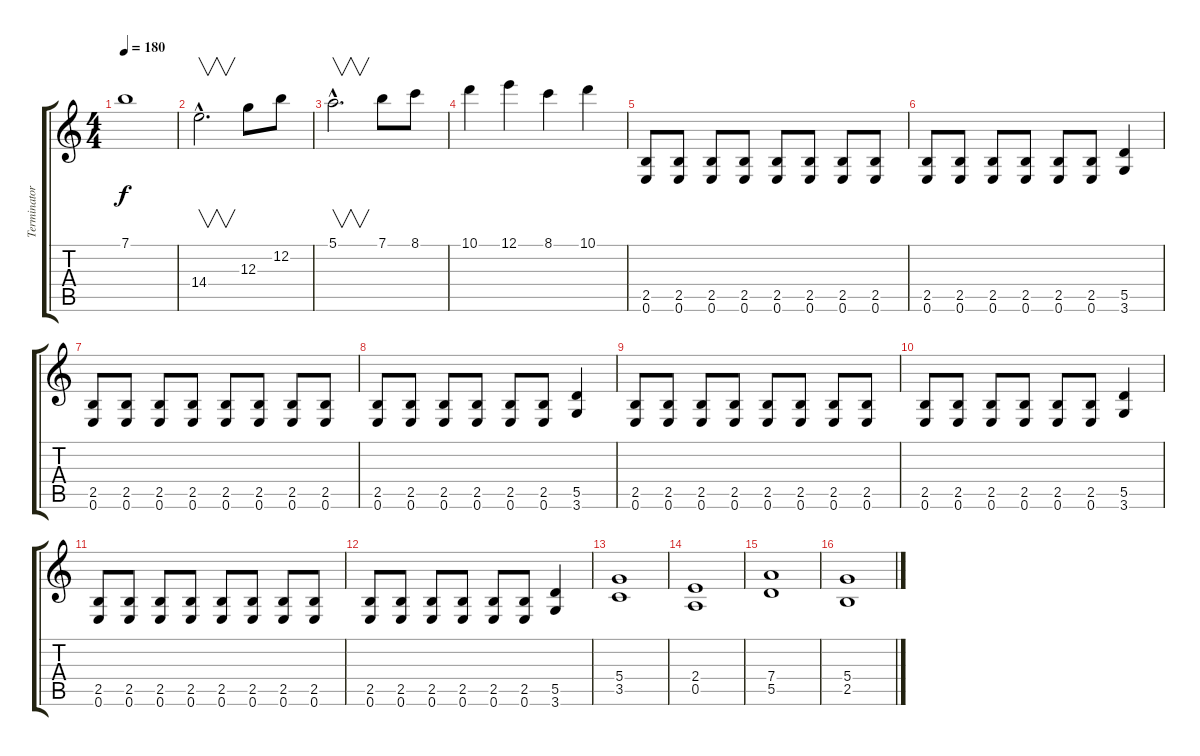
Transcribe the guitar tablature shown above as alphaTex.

\track ("Terminator" "Terminator") {instrument distortionguitar}
\staff {score tabs}
\tuning (E4 B3 G3 D3 A2 E2) {hide}
\ts (4 4)
\tempo 180
\clef g2
\ks c
7.1.1{dy f} |
14.4{hac}.2{v d} 12.3.8 12.2.8 |
5.1{hac}.2{v d} 7.1.8 8.1.8 |
10.1.4 12.1.4 8.1.4 10.1.4 |
(2.5 0.6).8 (2.5 0.6).8 (2.5 0.6).8 (2.5 0.6).8 (2.5 0.6).8 (2.5 0.6).8 (2.5 0.6).8 (2.5 0.6).8 |
(2.5 0.6).8 (2.5 0.6).8 (2.5 0.6).8 (2.5 0.6).8 (2.5 0.6).8 (2.5 0.6).8 (5.5 3.6).4 |
(2.5 0.6).8 (2.5 0.6).8 (2.5 0.6).8 (2.5 0.6).8 (2.5 0.6).8 (2.5 0.6).8 (2.5 0.6).8 (2.5 0.6).8 |
(2.5 0.6).8 (2.5 0.6).8 (2.5 0.6).8 (2.5 0.6).8 (2.5 0.6).8 (2.5 0.6).8 (5.5 3.6).4 |
(2.5 0.6).8 (2.5 0.6).8 (2.5 0.6).8 (2.5 0.6).8 (2.5 0.6).8 (2.5 0.6).8 (2.5 0.6).8 (2.5 0.6).8 |
(2.5 0.6).8 (2.5 0.6).8 (2.5 0.6).8 (2.5 0.6).8 (2.5 0.6).8 (2.5 0.6).8 (5.5 3.6).4 |
(2.5 0.6).8 (2.5 0.6).8 (2.5 0.6).8 (2.5 0.6).8 (2.5 0.6).8 (2.5 0.6).8 (2.5 0.6).8 (2.5 0.6).8 |
(2.5 0.6).8 (2.5 0.6).8 (2.5 0.6).8 (2.5 0.6).8 (2.5 0.6).8 (2.5 0.6).8 (5.5 3.6).4 |
(5.4 3.5).1 |
(2.4 0.5).1 |
(7.4 5.5).1 |
(5.4 2.5).1
